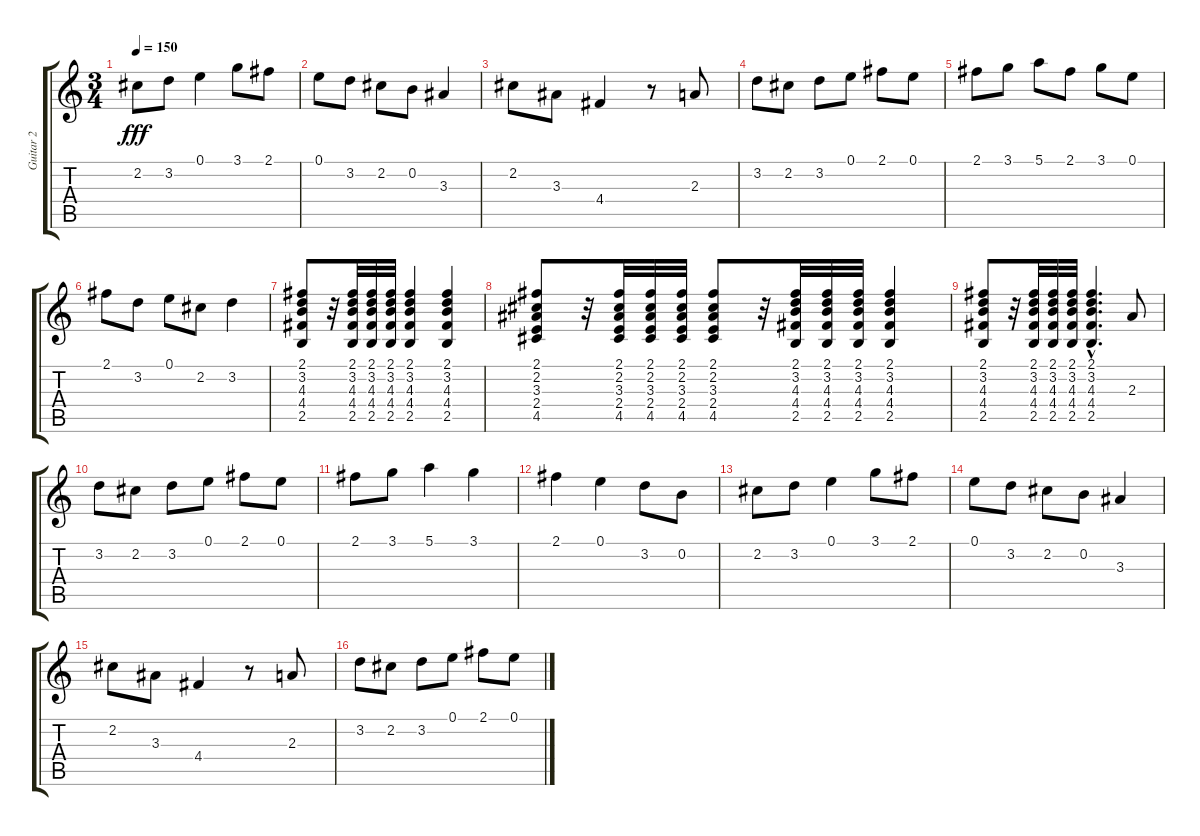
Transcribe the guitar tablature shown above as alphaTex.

\track ("Guitar 2" "Guitar 2") {instrument acousticguitarsteel}
\staff {score tabs}
\tuning (E4 B3 G3 D3 A2 E2) {hide}
\ts (3 4)
\tempo 150
\clef g2
\ks c
2.2.8{dy fff} 3.2.8 0.1.4 3.1.8 2.1.8 |
0.1.8 3.2.8 2.2.8 0.2.8 3.3.4 |
2.2.8 3.3.8 4.4.4 r.8 2.3.8 |
3.2.8 2.2.8 3.2.8 0.1.8 2.1.8 0.1.8 |
2.1.8 3.1.8 5.1.8 2.1.8 3.1.8 0.1.8 |
2.1.8 3.2.8 0.1.8 2.2.8 3.2.4 |
(2.1 3.2 4.3 4.4 2.5).8 r.32 (2.1 3.2 4.3 4.4 2.5).32 (2.1 3.2 4.3 4.4 2.5).32 (2.1 3.2 4.3 4.4 2.5).32 (2.1 3.2 4.3 4.4 2.5).4 (2.1 3.2 4.3 4.4 2.5).4 |
(2.1 2.2 3.3 2.4 4.5).8 r.32 (2.1 2.2 3.3 2.4 4.5).32 (2.1 2.2 3.3 2.4 4.5).32 (2.1 2.2 3.3 2.4 4.5).32 (2.1 2.2 3.3 2.4 4.5).8 r.32 (2.1 3.2 4.3 4.4 2.5).32 (2.1 3.2 4.3 4.4 2.5).32 (2.1 3.2 4.3 4.4 2.5).32 (2.1 3.2 4.3 4.4 2.5).4 |
(2.1 3.2 4.3 4.4 2.5).8 r.32 (2.1 3.2 4.3 4.4 2.5).32 (2.1 3.2 4.3 4.4 2.5).32 (2.1 3.2 4.3 4.4 2.5).32 (2.1{hac} 3.2{hac} 4.3{hac} 4.4{hac} 2.5{hac}).4{d} 2.3.8 |
3.2.8 2.2.8 3.2.8 0.1.8 2.1.8 0.1.8 |
2.1.8 3.1.8 5.1.4 3.1.4 |
2.1.4 0.1.4 3.2.8 0.2.8 |
2.2.8 3.2.8 0.1.4 3.1.8 2.1.8 |
0.1.8 3.2.8 2.2.8 0.2.8 3.3.4 |
2.2.8 3.3.8 4.4.4 r.8 2.3.8 |
3.2.8 2.2.8 3.2.8 0.1.8 2.1.8 0.1.8
